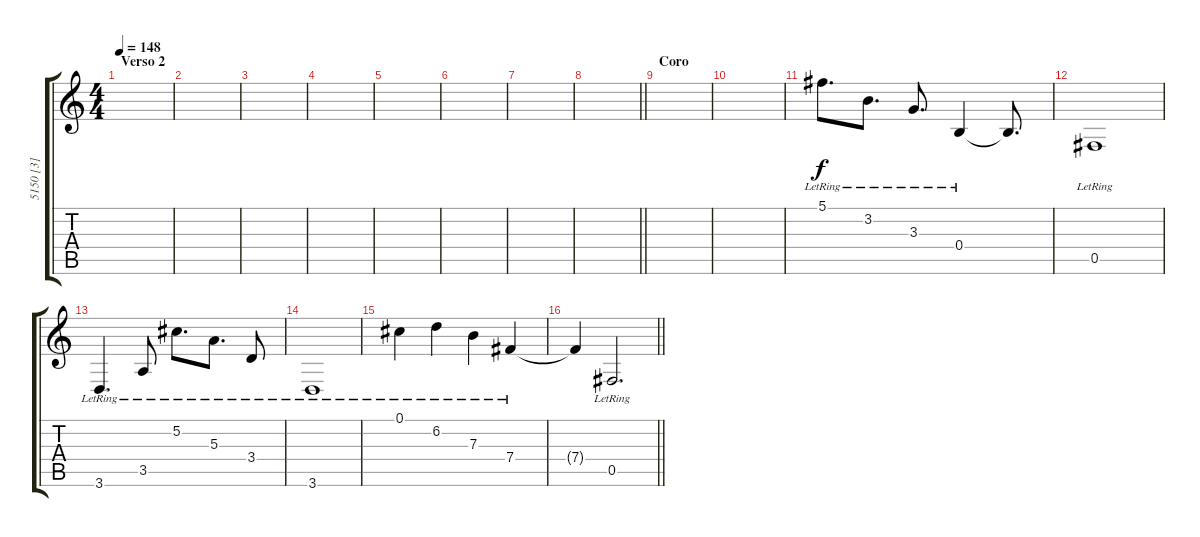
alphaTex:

\track ("5150 [3]" "5150 [3]") {instrument overdrivenguitar}
\staff {score tabs}
\tuning (Db4 Ab3 E3 B2 Gb2 B1) {hide}
\ts (4 4)
\section ("" "Verso 2")
\tempo 148
\clef g2
\ks c
|
|
|
|
|
|
|
\barLineRight lightlight
|
\section ("" "Coro")
|
|
5.1{lr}.8{d dy f} 3.2{lr}.8{d} 3.3{lr}.8{d} 0.4{lr}.4 0.4{t}.8{d} |
0.5{lr}.1 |
3.6{lr}.4{d} 3.5{lr}.8 5.2{lr}.8{d} 5.3{lr}.8{d} 3.4{lr}.8 |
3.6{lr}.1 |
0.1{lr}.4 6.2{lr}.4 7.3{lr}.4 7.4{lr}.4 |
\barLineRight lightlight
7.4{t}.4 0.5{lr}.2{d}
